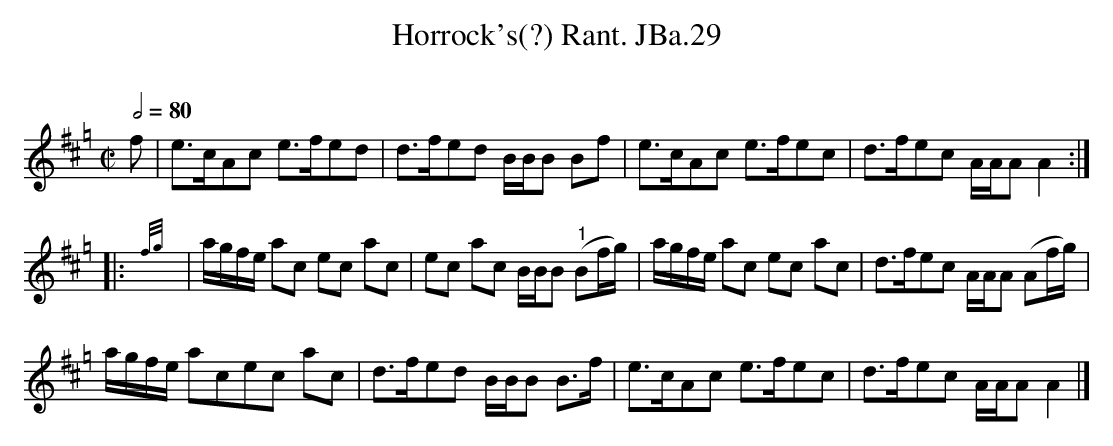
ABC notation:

X:1
T:Horrock's(?) Rant. JBa.29
M:C|
L:1/8
Q:1/2=80
O:
K:Hp
f|e>cAc e>fed|d>fed B/B/B Bf|e>cAc e>fec|d>fec A/A/A A2:|
|:{fg}|a/g/f/e/ ac ec ac|ec ac B/B/B "1"(Bf/g/)|\
a/g/f/e/ ac ec ac|\
d>fec A/A/A (Af/g/)|
a/g/f/e/ acec ac|d>fed B/B/B B>f|e>cAc e>fec|d>fec A/A/A A2|]
